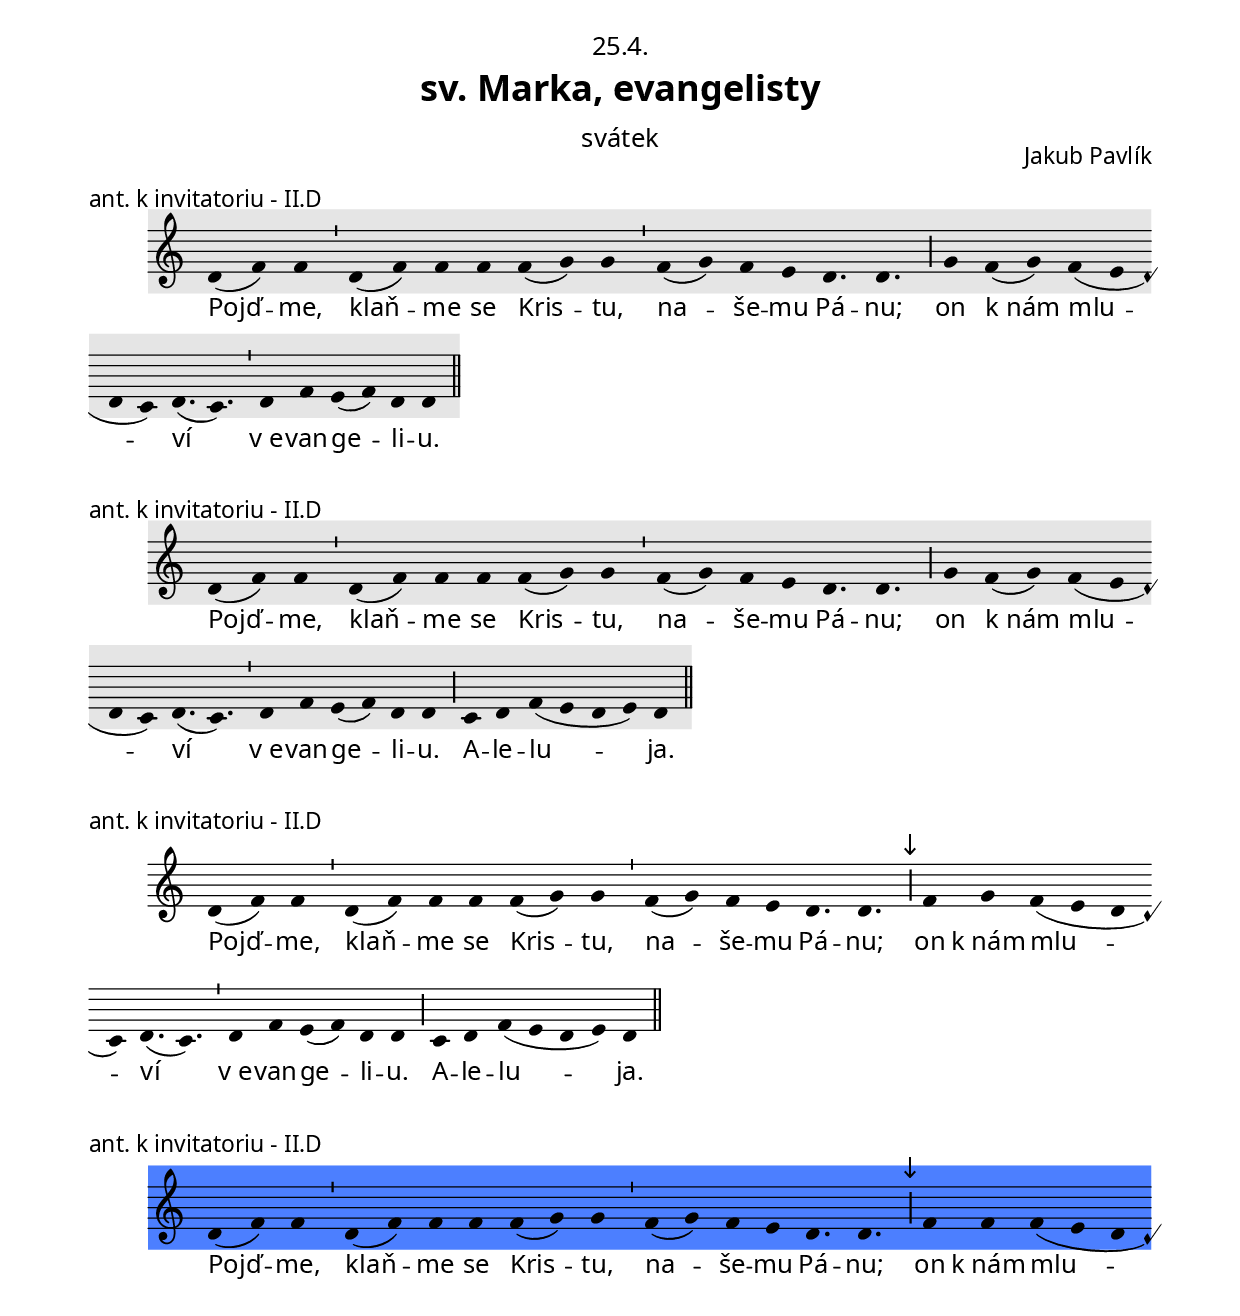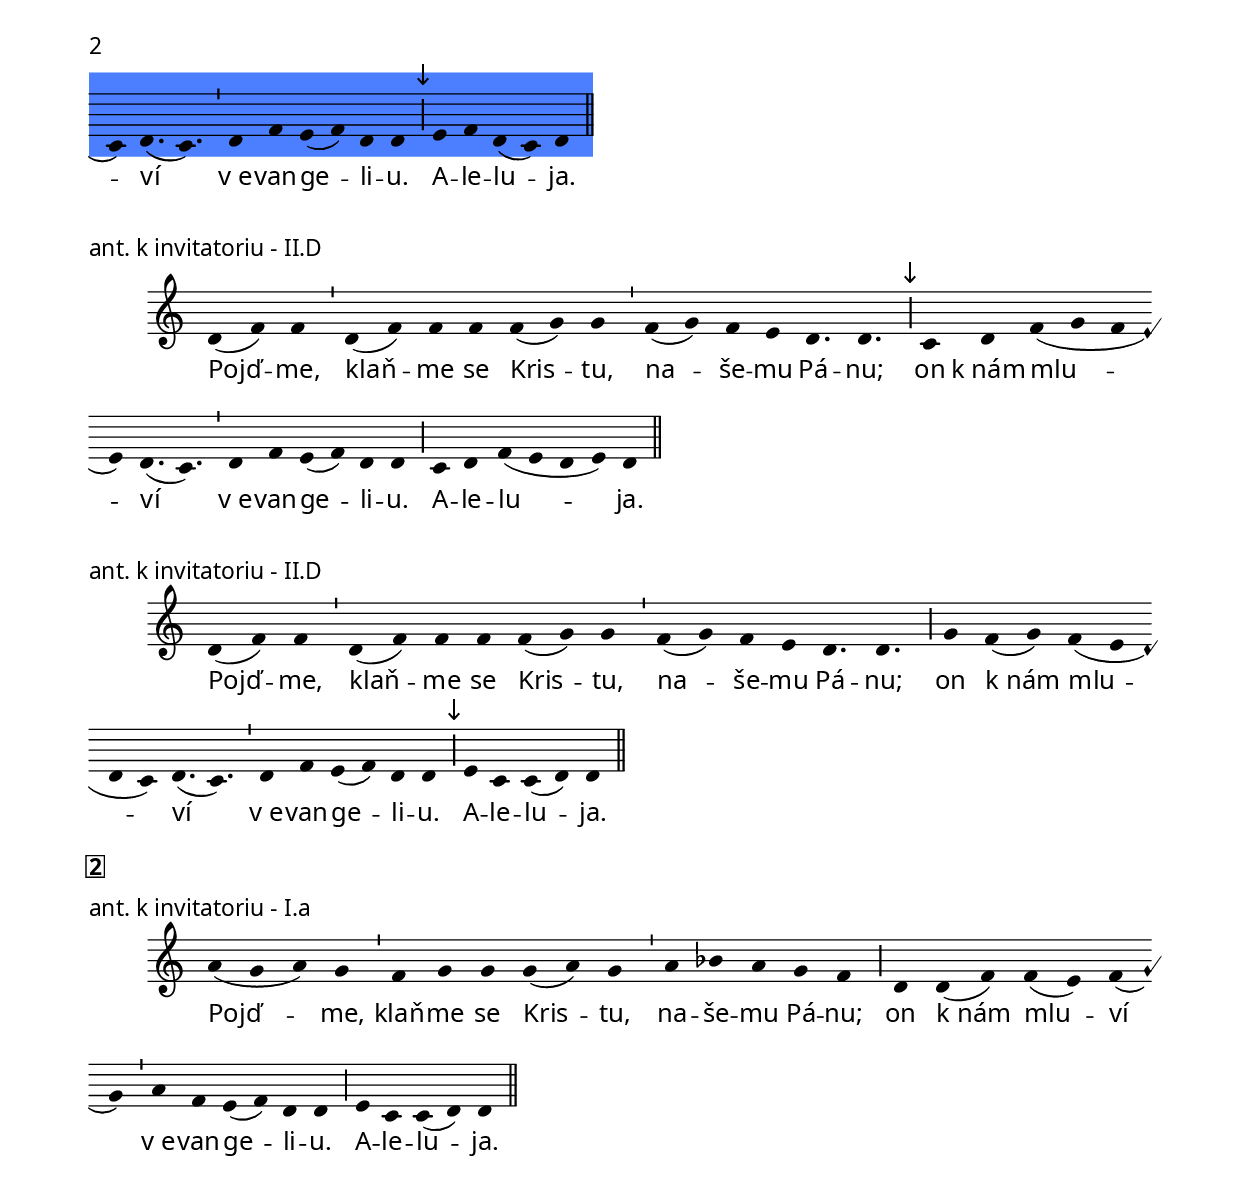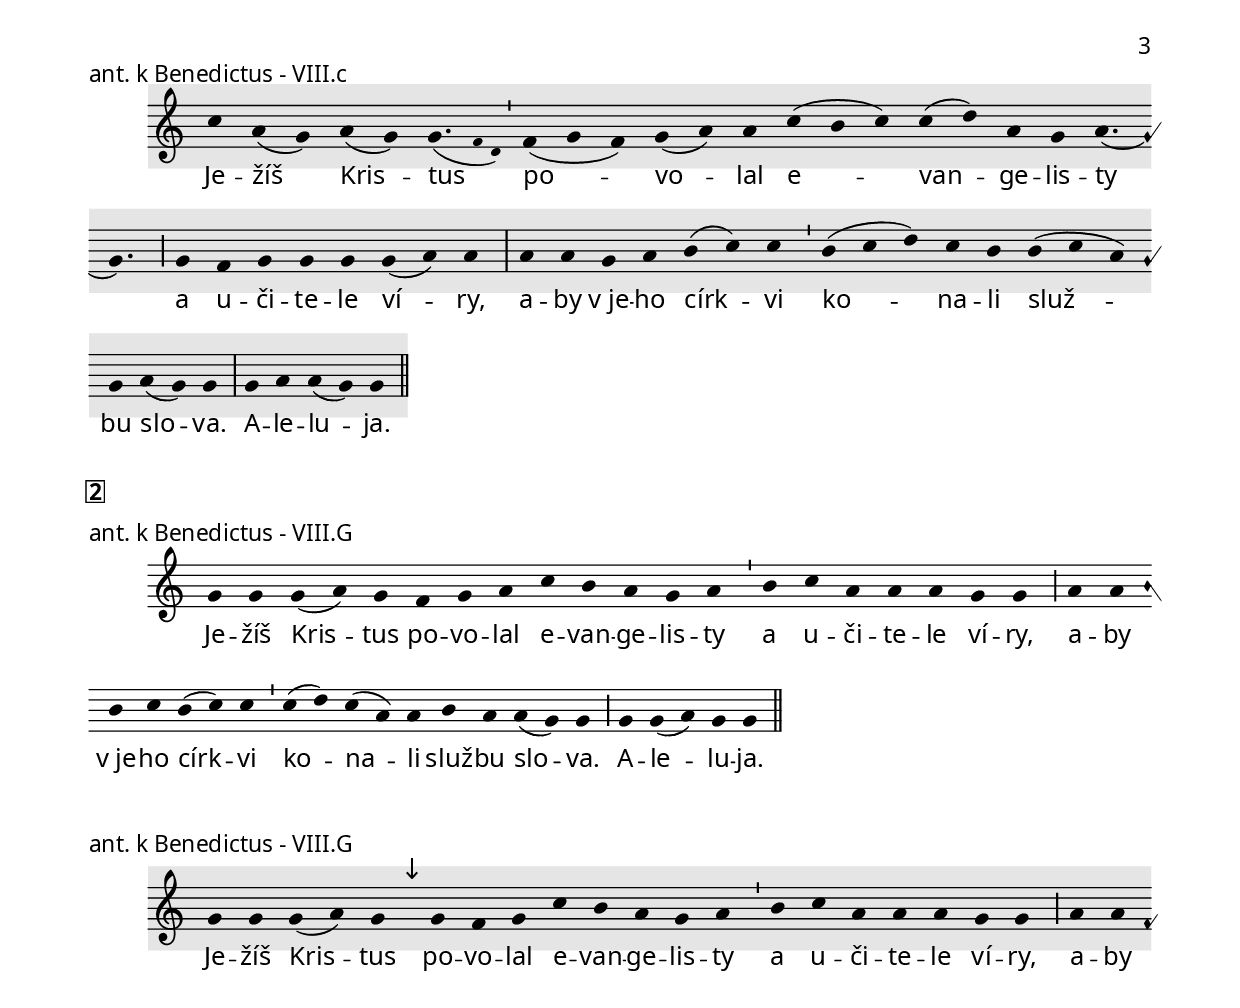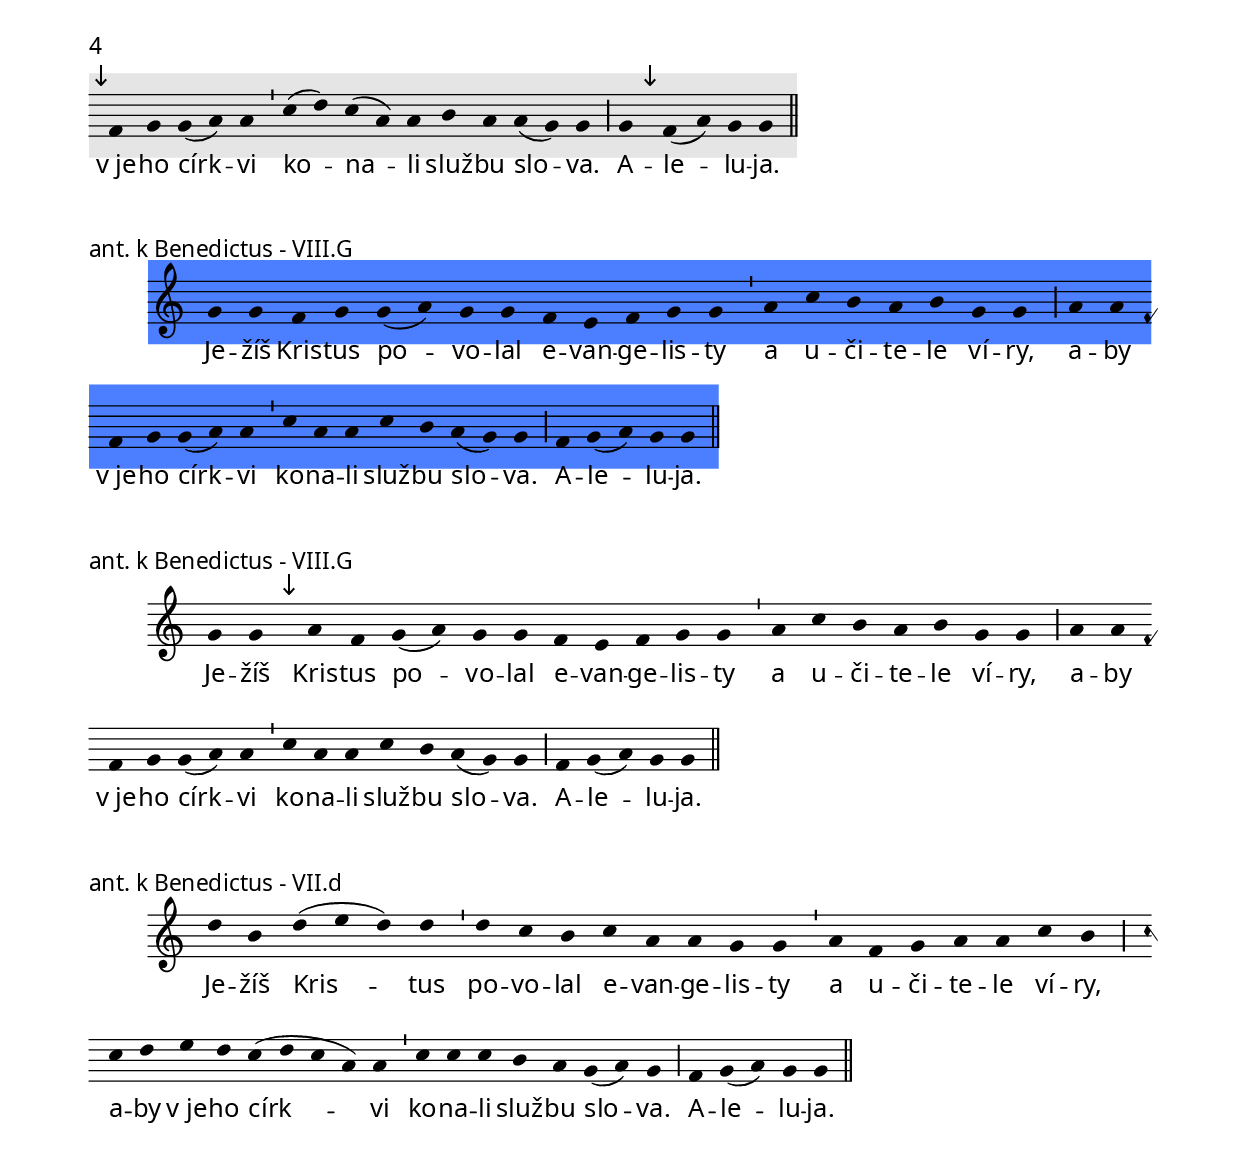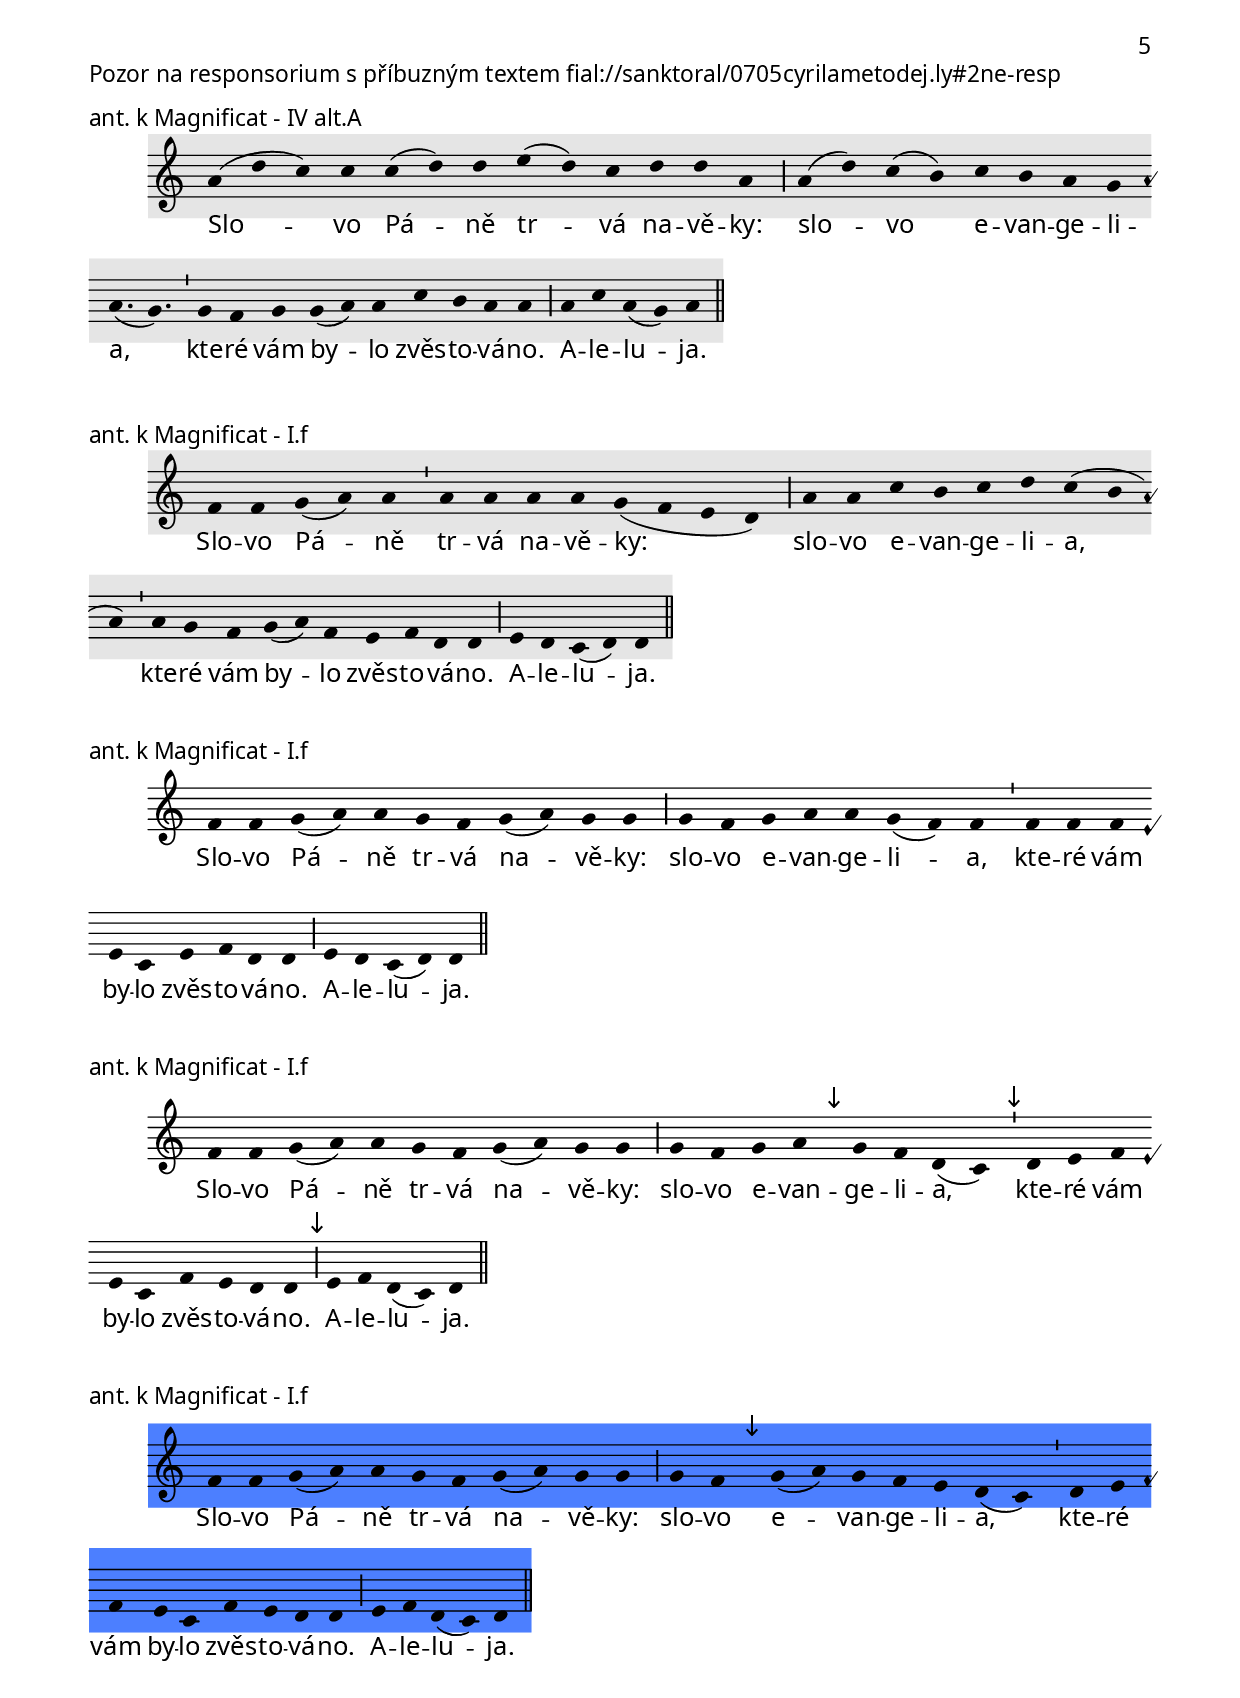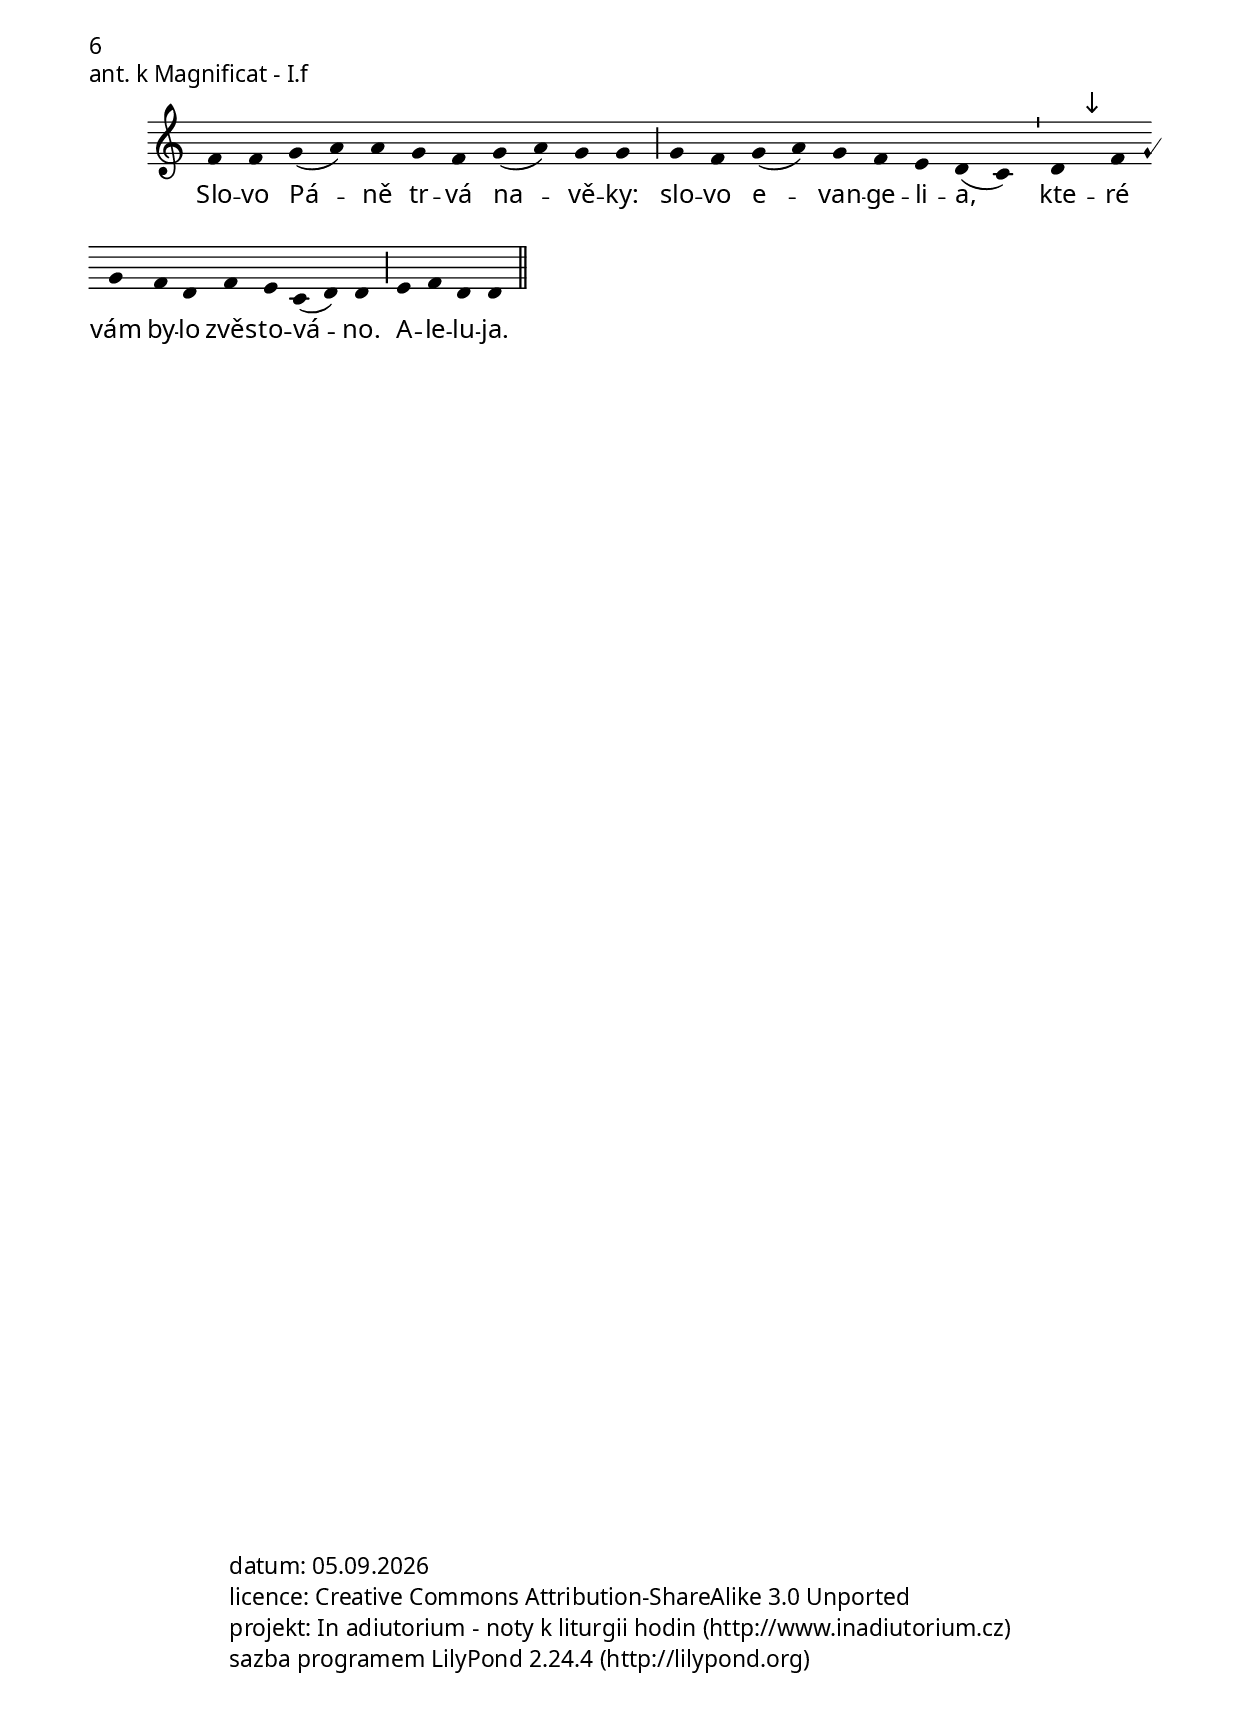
\version "2.15.37"

\include "../spolecne.ly"

\header {
  title = \markup\titleSvatek
            "sv. Marka, evangelisty"
            "svátek"
            25.4.
  composer = "Jakub Pavlík"
}

\score {
  \relative c' {
    \zvyraznovacSedy
    \choralniRezim
    d4( f) f \barMin
    d( f) f f f( g) g \barMin f( g) f e d4. d \barMaior
    g4 f( g) f( e d c) d4.( c) \barMin d4 f e( f) d d \barFinalis
  }
  \addlyrics {
    Pojď -- me, klaň -- me se Kris -- tu, na -- še -- mu Pá -- nu;
    on k_nám mlu -- ví v_e -- van -- ge -- li -- u.
  }
  \header {
    quid = "ant. k invitatoriu"
    modus = "II"
    differentia = "D"
    psalmus = ""
    id = ""
    piece = \markup {\sestavTitulekBezZalmu}
  }
}

\score {
  \relative c' {
    \zvyraznovacSedy
    \choralniRezim
    d4( f) f \barMin
    d( f) f f f( g) g \barMin f( g) f e d4. d \barMaior
    g4 f( g) f( e d c) d4.( c) \barMin d4 f e( f) d d \barMaior
    c d f( e d e) d \barFinalis
  }
  \addlyrics {
    Pojď -- me, klaň -- me se Kris -- tu, na -- še -- mu Pá -- nu;
    on k_nám mlu -- ví v_e -- van -- ge -- li -- u.
    A -- le -- lu -- ja.
  }
  \header {
    quid = "ant. k invitatoriu"
    modus = "II"
    differentia = "D"
    psalmus = ""
    placet = "druhou půli spíš lépe"
    id = "invit"
    piece = \markup {\sestavTitulekBezZalmu}
  }
}

\score {
  \relative c' {
    \choralniRezim
    d4( f) f \barMin
    d( f) f f f( g) g \barMin f( g) f e d4. d \barMaior
    \mark\sipka f4 g f( e d c) d4.( c) \barMin d4 f e( f) d d \barMaior
    c d f( e d e) d \barFinalis
  }
  \addlyrics {
    Pojď -- me, klaň -- me se Kris -- tu, na -- še -- mu Pá -- nu;
    on k_nám mlu -- ví v_e -- van -- ge -- li -- u.
    A -- le -- lu -- ja.
  }
  \header {
    quid = "ant. k invitatoriu"
    modus = "II"
    differentia = "D"
    psalmus = ""
    id = "invit"
    piece = \markup {\sestavTitulekBezZalmu}
  }
}

\score {
  \relative c' {
    \zvyraznovacModry
    \choralniRezim
    d4( f) f \barMin
    d( f) f f f( g) g \barMin f( g) f e d4. d \barMaior
    \mark\sipka f4 f f( e d c) d4.( c) \barMin d4 f e( f) d d \barMaior
    \mark\sipka e f d( c) d \barFinalis
  }
  \addlyrics {
    Pojď -- me, klaň -- me se Kris -- tu, na -- še -- mu Pá -- nu;
    on k_nám mlu -- ví v_e -- van -- ge -- li -- u.
    A -- le -- lu -- ja.
  }
  \header {
    quid = "ant. k invitatoriu"
    modus = "II"
    differentia = "D"
    psalmus = ""
    fial = "pust_svatytyden.ly#invit?zacatek"
    id = "invit"
    piece = \markup {\sestavTitulekBezZalmu}
  }
}

\score {
  \relative c' {
    \choralniRezim
    d4( f) f \barMin
    d( f) f f f( g) g \barMin f( g) f e d4. d \barMaior
    \mark\sipka c4 d f( g f e) d4.( c) \barMin d4 f e( f) d d \barMaior
    c d f( e d e) d \barFinalis
  }
  \addlyrics {
    Pojď -- me, klaň -- me se Kris -- tu, na -- še -- mu Pá -- nu;
    on k_nám mlu -- ví v_e -- van -- ge -- li -- u.
    A -- le -- lu -- ja.
  }
  \header {
    quid = "ant. k invitatoriu"
    modus = "II"
    differentia = "D"
    psalmus = ""
    id = "invit"
    piece = \markup {\sestavTitulekBezZalmu}
  }
}

\score {
  \relative c' {
    \choralniRezim
    d4( f) f \barMin
    d( f) f f f( g) g \barMin f( g) f e d4. d \barMaior
    g4 f( g) f( e d c) d4.( c) \barMin d4 f e( f) d d \barMaior
    \mark\sipka e c c( d) d \barFinalis
  }
  \addlyrics {
    Pojď -- me, klaň -- me se Kris -- tu, na -- še -- mu Pá -- nu;
    on k_nám mlu -- ví v_e -- van -- ge -- li -- u.
    A -- le -- lu -- ja.
  }
  \header {
    quid = "ant. k invitatoriu"
    modus = "II"
    differentia = "D"
    psalmus = ""
    id = ""
    piece = \markup {\sestavTitulekBezZalmu}
  }
}

\markup\nadpisSkupiny 2

\score {
  \relative c'' {
    \choralniRezim
    a4( g a) g \barMin f g g g( a) g \barMin a bes a g f \barMaior
    d d( f) f( e) f( g) \barMin a f e( f) d d \barMaior
    e c c( d) d \barFinalis
  }
  \addlyrics {
    Pojď -- me, klaň -- me se Kris -- tu, na -- še -- mu Pá -- nu;
    on k_nám mlu -- ví v_e -- van -- ge -- li -- u.
    A -- le -- lu -- ja.
  }
  \header {
    quid = "ant. k invitatoriu"
    modus = "I"
    differentia = "a"
    psalmus = ""
    id = ""
    piece = \markup {\sestavTitulekBezZalmu}
  }
}

\pageBreak

\score {
  \relative c'' {
    \zvyraznovacSedy
    \choralniRezim
    c a( g) a( g) g4.( \grace { f4 d) } \barMin
    f( g f) g( a) a c( b c) c( d) a g a4.( g) \barMaior
    g4 f g g g g( a) a \barMax
    a a g a b( c) c \barMin b( c d) c b b( c a) g a( g) g \barMax
    g a a( g) g \barFinalis
  }
  \addlyrics {
    Je -- žíš Kris -- tus
    po -- vo -- lal e -- van -- ge -- lis -- ty
    a u -- či -- te -- le ví -- ry,
    a -- by v_je -- ho círk -- vi ko -- na -- li služ -- bu slo -- va.
    A -- le -- lu -- ja.
  }
  \header {
    quid = "ant. k Benedictus"
    modus = "VIII"
    differentia = "c"
    psalmus = ""
    id = ""
    piece = \markup {\sestavTitulekBezZalmu}
  }
}

\markup\nadpisSkupiny 2

\score {
  \relative c'' {
    \choralniRezim
    g4 g g( a) g f g a c b a g a \barMin
    b c a a a g g \barMaior
    a a b c b( c) c \barMin
    c( d) c( a) a b a a( g) g \barMaior
    g g( a) g g \barFinalis
  }
  \addlyrics {
    Je -- žíš Kris -- tus
    po -- vo -- lal e -- van -- ge -- lis -- ty
    a u -- či -- te -- le ví -- ry,
    a -- by v_je -- ho círk -- vi
    ko -- na -- li služ -- bu slo -- va.
    A -- le -- lu -- ja.
  }
  \header {
    quid = "ant. k Benedictus"
    modus = "VIII"
    differentia = "G"
    psalmus = ""
    id = ""
    piece = \markup {\sestavTitulekBezZalmu}
  }
}

\score {
  \relative c'' {
    \zvyraznovacSedy
    \choralniRezim
    g4 g g( a) g \mark\sipka g f g c b a g a \barMin
    b c a a a g g \barMaior
    a a \mark\sipka f g g( a) a \barMin
    c( d) c( a) a b a a( g) g \barMaior
    g \mark\sipka f( a) g g \barFinalis
  }
  \addlyrics {
    Je -- žíš Kris -- tus
    po -- vo -- lal e -- van -- ge -- lis -- ty
    a u -- či -- te -- le ví -- ry,
    a -- by v_je -- ho círk -- vi
    ko -- na -- li služ -- bu slo -- va.
    A -- le -- lu -- ja.
  }
  \header {
    quid = "ant. k Benedictus"
    modus = "VIII"
    differentia = "G"
    psalmus = ""
    id = ""
    piece = \markup {\sestavTitulekBezZalmu}
  }
}

\score {
  \relative c'' {
    \zvyraznovacModry
    \choralniRezim
    g4 g f g g( a) g g f e f g g \barMin
    a c b a b g g \barMaior
    a a f g g( a) a \barMin
    c a a c b a( g) g \barMaior
    f g( a) g g \barFinalis
  }
  \addlyrics {
    Je -- žíš Kris -- tus
    po -- vo -- lal e -- van -- ge -- lis -- ty
    a u -- či -- te -- le ví -- ry,
    a -- by v_je -- ho círk -- vi
    ko -- na -- li služ -- bu slo -- va.
    A -- le -- lu -- ja.
  }
  \header {
    quid = "ant. k Benedictus"
    modus = "VIII"
    differentia = "G"
    psalmus = ""
    id = "aben"
    piece = \markup {\sestavTitulekBezZalmu}
  }
}

\score {
  \relative c'' {
    \choralniRezim
    g4 g \mark\sipka a f g( a) g g f e f g g \barMin
    a c b a b g g \barMaior
    a a f g g( a) a \barMin
    c a a c b a( g) g \barMaior
    f g( a) g g \barFinalis
  }
  \addlyrics {
    Je -- žíš Kris -- tus
    po -- vo -- lal e -- van -- ge -- lis -- ty
    a u -- či -- te -- le ví -- ry,
    a -- by v_je -- ho círk -- vi
    ko -- na -- li služ -- bu slo -- va.
    A -- le -- lu -- ja.
  }
  \header {
    quid = "ant. k Benedictus"
    modus = "VIII"
    differentia = "G"
    psalmus = ""
    id = "aben"
    piece = \markup {\sestavTitulekBezZalmu}
  }
}

\score {
  \relative c'' {
    \choralniRezim
    d4 b d( e d) d \barMin
    d c b c a a g g \barMin
    a f g a a c b \barMaior
    c d e d c( d c a) a \barMin
    c c c b a g( a) g \barMaior
    f g( a) g g \barFinalis
  }
  \addlyrics {
    Je -- žíš Kris -- tus
    po -- vo -- lal e -- van -- ge -- lis -- ty
    a u -- či -- te -- le ví -- ry,
    a -- by v_je -- ho círk -- vi
    ko -- na -- li služ -- bu slo -- va.
    A -- le -- lu -- ja.
  }
  \header {
    quid = "ant. k Benedictus"
    modus = "VII"
    differentia = "d"
    psalmus = ""
    id = "aben"
    piece = \markup {\sestavTitulekBezZalmu}
  }
}

\pageBreak

\markup{
  Pozor na responsorium s příbuzným textem
  "fial://sanktoral/0705cyrilametodej.ly#2ne-resp"
}

\score {
  \relative c'' {
    \zvyraznovacSedy
    \choralniRezim
    a4( d c) c c( d) d e( d) c d d a \barMaior
    a( d) c( b) c b a g a4.( g) \barMin
    g4 f g g( a) a c b a a \barMaior
    a c a( g) a \barFinalis
  }
  \addlyrics {
    Slo -- vo Pá -- ně tr -- vá na -- vě -- ky:
    slo -- vo e -- van -- ge -- li -- a,
    kte -- ré vám by -- lo zvěs -- to -- vá -- no.
    A -- le -- lu -- ja.
  }
  \header {
    quid = "ant. k Magnificat"
    modus = "IV alt"
    differentia = "A"
    psalmus = ""
    id = ""
    fons = "Od druhého oddílu jsem si vzal jako vzor antifonu O mulier, AntRom1912 s. 315."
    piece = \markup {\sestavTitulekBezZalmu}
  }
}

\score {
  \relative c' {
    \zvyraznovacSedy
    \choralniRezim
    f4 f g( a) a \barMin a a a a g( f e d) \barMaior
    a' a c b c d c( b a) \barMin
    a g f g( a) f e f d d \barMaior
    e d c( d) d \barFinalis
  }
  \addlyrics {
    Slo -- vo Pá -- ně tr -- vá na -- vě -- ky:
    slo -- vo e -- van -- ge -- li -- a,
    kte -- ré vám by -- lo zvěs -- to -- vá -- no.
    A -- le -- lu -- ja.
  }
  \header {
    quid = "ant. k Magnificat"
    modus = "I"
    differentia = "f"
    psalmus = ""
    id = ""
    piece = \markup {\sestavTitulekBezZalmu}
  }
}

\score {
  \relative c' {
    \choralniRezim
    f4 f g( a) a g f g( a) g g \barMaior
    g f g a a g( f) f \barMin
    f f f e c e f d d \barMaior
    e d c( d) d \barFinalis
  }
  \addlyrics {
    Slo -- vo Pá -- ně tr -- vá na -- vě -- ky:
    slo -- vo e -- van -- ge -- li -- a,
    kte -- ré vám by -- lo zvěs -- to -- vá -- no.
    A -- le -- lu -- ja.
  }
  \header {
    quid = "ant. k Magnificat"
    modus = "I"
    differentia = "f"
    psalmus = ""
    id = "amag"
    piece = \markup {\sestavTitulekBezZalmu}
  }
}

\score {
  \relative c' {
    \choralniRezim
    f4 f g( a) a g f g( a) g g \barMaior
    g f g a \mark\sipka g f d( c) \barMin
    \mark\sipka d e f e c f e d d \barMaior
    \mark\sipka e f d( c) d \barFinalis
  }
  \addlyrics {
    Slo -- vo Pá -- ně tr -- vá na -- vě -- ky:
    slo -- vo e -- van -- ge -- li -- a,
    kte -- ré vám by -- lo zvěs -- to -- vá -- no.
    A -- le -- lu -- ja.
  }
  \header {
    quid = "ant. k Magnificat"
    modus = "I"
    differentia = "f"
    psalmus = ""
    id = "amag"
    piece = \markup {\sestavTitulekBezZalmu}
  }
}

\score {
  \relative c' {
    \zvyraznovacModry
    \choralniRezim
    f4 f g( a) a g f g( a) g g \barMaior
    g f \mark\sipka g( a) g f e d( c) \barMin
    d e f e c f e d d \barMaior
    e f d( c) d \barFinalis
  }
  \addlyrics {
    Slo -- vo Pá -- ně tr -- vá na -- vě -- ky:
    slo -- vo e -- van -- ge -- li -- a,
    kte -- ré vám by -- lo zvěs -- to -- vá -- no.
    A -- le -- lu -- ja.
  }
  \header {
    quid = "ant. k Magnificat"
    modus = "I"
    differentia = "f"
    psalmus = ""
    id = "amag"
    piece = \markup {\sestavTitulekBezZalmu}
  }
}

\score {
  \relative c' {
    \choralniRezim
    f4 f g( a) a g f g( a) g g \barMaior
    g f g( a) g f e d( c) \barMin
    d \mark\sipka f g f d f e c( d) d \barMaior
    e f d d \barFinalis
  }
  \addlyrics {
    Slo -- vo Pá -- ně tr -- vá na -- vě -- ky:
    slo -- vo e -- van -- ge -- li -- a,
    kte -- ré vám by -- lo zvěs -- to -- vá -- no.
    A -- le -- lu -- ja.
  }
  \header {
    quid = "ant. k Magnificat"
    modus = "I"
    differentia = "f"
    psalmus = ""
    id = "amag"
    piece = \markup {\sestavTitulekBezZalmu}
  }
}